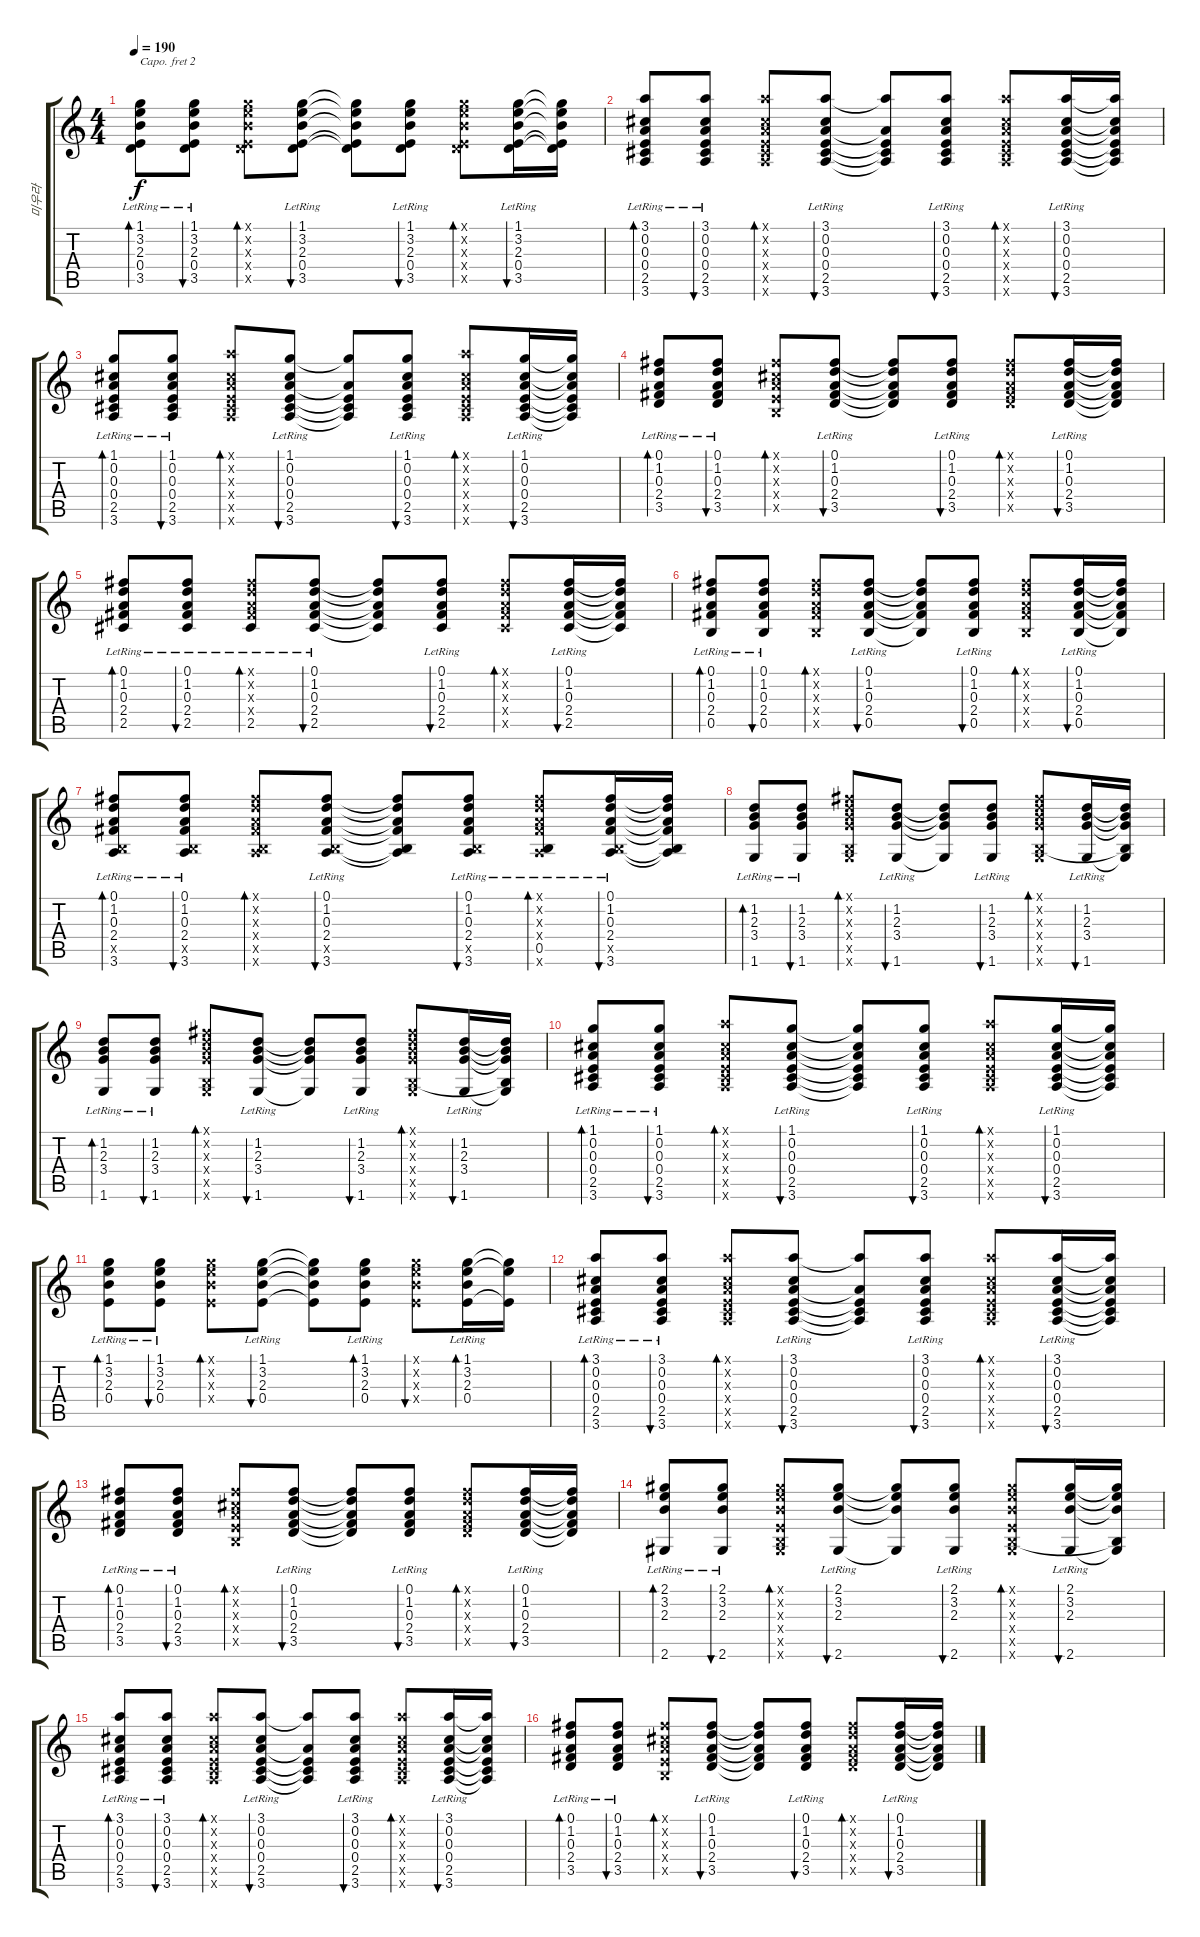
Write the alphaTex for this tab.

\track ("미우라" "미우라") {instrument acousticguitarsteel}
\staff {score tabs}
\capo 2
\tuning (E4 B3 G3 D3 A2 E2) {hide}
\ts (4 4)
\tempo 190
\clef g2
\ks c
(1.1{lr} 3.2{lr} 2.3{lr} 0.4{lr} 3.5{lr}).8{bd 60 dy f} (1.1{lr} 3.2{lr} 2.3{lr} 0.4{lr} 3.5{lr}).8{bu 60} (1.1{x} 3.2{x} 2.3{x} 0.4{x} 3.5{x}).8{bd 60} (1.1{lr} 3.2{lr} 2.3{lr} 0.4{lr} 3.5{lr}).8{bu 60} (1.1{t} 3.2{t} 2.3{t} 0.4{t} 3.5{t}).8 (1.1{lr} 3.2{lr} 2.3{lr} 0.4{lr} 3.5{lr}).8{bu 60} (1.1{x} 3.2{x} 2.3{x} 0.4{x} 3.5{x}).8{bd 60} (1.1{lr} 3.2{lr} 2.3{lr} 0.4{lr} 3.5{lr}).16{bu 60} (1.1{t} 3.2{t} 2.3{t} 0.4{t} 3.5{t}).16 |
(3.1{lr} 0.2{lr} 0.3{lr} 0.4{lr} 2.5{lr} 3.6{lr}).8{bd 60} (3.1{lr} 0.2{lr} 0.3{lr} 0.4{lr} 2.5{lr} 3.6{lr}).8{bu 60} (3.1{x} 0.2{x} 0.3{x} 0.4{x} 2.5{x} 3.6{x}).8{bd 60} (3.1{lr} 0.2{lr} 0.3{lr} 0.4{lr} 2.5{lr} 3.6{lr}).8{bu 60} (3.1{t} 0.3{t} 0.4{t} 2.5{t} 3.6{t}).8 (3.1{lr} 0.2{lr} 0.3{lr} 0.4{lr} 2.5{lr} 3.6{lr}).8{bu 60} (3.1{x} 0.2{x} 0.3{x} 0.4{x} 2.5{x} 3.6{x}).8{bd 60} (3.1{lr} 0.2{lr} 0.3{lr} 0.4{lr} 2.5{lr} 3.6{lr}).16{bu 60} (3.1{t} 0.2{t} 0.3{t} 0.4{t} 2.5{t} 3.6{t}).16 |
(1.1{lr} 0.2{lr} 0.3{lr} 0.4{lr} 2.5{lr} 3.6{lr}).8{bd 60} (1.1{lr} 0.2{lr} 0.3{lr} 0.4{lr} 2.5{lr} 3.6{lr}).8{bu 60} (3.1{x} 0.2{x} 0.3{x} 0.4{x} 2.5{x} 3.6{x}).8{bd 60} (1.1{lr} 0.2{lr} 0.3{lr} 0.4{lr} 2.5{lr} 3.6{lr}).8{bu 60} (1.1{t} 0.3{t} 0.4{t} 2.5{t} 3.6{t}).8 (1.1{lr} 0.2{lr} 0.3{lr} 0.4{lr} 2.5{lr} 3.6{lr}).8{bu 60} (3.1{x} 0.2{x} 0.3{x} 0.4{x} 2.5{x} 3.6{x}).8{bd 60} (1.1{lr} 0.2{lr} 0.3{lr} 0.4{lr} 2.5{lr} 3.6{lr}).16{bu 60} (1.1{t} 0.2{t} 0.3{t} 0.4{t} 2.5{t} 3.6{t}).16 |
(0.1{lr} 1.2{lr} 0.3{lr} 2.4{lr} 3.5{lr}).8{bd 60} (0.1{lr} 1.2{lr} 0.3{lr} 2.4{lr} 3.5{lr}).8{bu 60} (0.1{x} 0.2{x} 0.3{x} 0.4{x} 0.5{x}).8{bd 60} (0.1{lr} 1.2{lr} 0.3{lr} 2.4{lr} 3.5{lr}).8{bu 60} (0.1{t} 1.2{t} 0.3{t} 2.4{t} 3.5{t}).8 (0.1{lr} 1.2{lr} 0.3{lr} 2.4{lr} 3.5{lr}).8{bu 60} (0.1{x} 1.2{x} 0.3{x} 2.4{x} 3.5{x}).8{bd 60} (0.1{lr} 1.2{lr} 0.3{lr} 2.4{lr} 3.5{lr}).16{bu 60} (0.1{t} 1.2{t} 0.3{t} 2.4{t} 3.5{t}).16 |
(0.1{lr} 1.2{lr} 0.3{lr} 2.4{lr} 2.5{lr}).8{bd 60} (0.1{lr} 1.2{lr} 0.3{lr} 2.4{lr} 2.5{lr}).8{bu 60} (0.1{x} 1.2{x} 0.3{x} 2.4{x} 2.5{lr}).8{bd 60} (0.1{lr} 1.2{lr} 0.3{lr} 2.4{lr} 2.5{lr}).8{bu 60} (0.1{t} 1.2{t} 0.3{t} 2.4{t} 2.5{t}).8 (0.1{lr} 1.2{lr} 0.3{lr} 2.4{lr} 2.5{lr}).8{bu 60} (0.1{x} 1.2{x} 0.3{x} 2.4{x} 2.5{x}).8{bd 60} (0.1{lr} 1.2{lr} 0.3{lr} 2.4{lr} 2.5{lr}).16{bu 60} (0.1{t} 1.2{t} 0.3{t} 2.4{t} 2.5{t}).16 |
(0.1{lr} 1.2{lr} 0.3{lr} 2.4{lr} 0.5{lr}).8{bd 60} (0.1{lr} 1.2{lr} 0.3{lr} 2.4{lr} 0.5{lr}).8{bu 60} (0.1{x} 1.2{x} 0.3{x} 2.4{x} 0.5{x}).8{bd 60} (0.1{lr} 1.2{lr} 0.3{lr} 2.4{lr} 0.5{lr}).8{bu 60} (0.1{t} 1.2{t} 0.3{t} 2.4{t} 0.5{t}).8 (0.1{lr} 1.2{lr} 0.3{lr} 2.4{lr} 0.5{lr}).8{bu 60} (0.1{x} 1.2{x} 0.3{x} 2.4{x} 0.5{x}).8{bd 60} (0.1{lr} 1.2{lr} 0.3{lr} 2.4{lr} 0.5{lr}).16{bu 60} (0.1{t} 1.2{t} 0.3{t} 2.4{t} 0.5{t}).16 |
(0.1{lr} 1.2{lr} 0.3{lr} 2.4{lr} 0.5{x} 3.6{lr}).8{bd 60} (0.1{lr} 1.2{lr} 0.3{lr} 2.4{lr} 0.5{x} 3.6{lr}).8{bu 60} (0.1{x} 1.2{x} 0.3{x} 2.4{x} 0.5{x} 3.6{x}).8{bd 60} (0.1{lr} 1.2{lr} 0.3{lr} 2.4{lr} 0.5{x} 3.6{lr}).8{bu 60} (0.1{t} 1.2{t} 0.3{t} 2.4{t} 0.5{t} 3.6{t}).8 (0.1{lr} 1.2{lr} 0.3{lr} 2.4{lr} 0.5{x} 3.6{lr}).8{bu 60} (0.1{x} 1.2{x} 0.3{x} 2.4{x} 0.5{lr} 3.6{x}).8{bd 60} (0.1{lr} 1.2{lr} 0.3{lr} 2.4{lr} 0.5{x} 3.6{lr}).16{bu 60} (0.1{t} 1.2{t} 0.3{t} 2.4{t} 0.5{t} 3.6{t}).16 |
(1.2{lr} 2.3{lr} 3.4{lr} 1.6{lr}).8{bd 60} (1.2{lr} 2.3{lr} 3.4{lr} 1.6{lr}).8{bu 60} (0.1{x} 1.2{x} 2.3{x} 3.4{x} 0.5{x} 1.6{x}).8{bd 60} (1.2{lr} 2.3{lr} 3.4{lr} 1.6{lr}).8{bu 60} (1.2{t} 2.3{t} 3.4{t} 1.6{t}).8 (1.2{lr} 2.3{lr} 3.4{lr} 1.6{lr}).8{bu 60} (0.1{x} 1.2{x} 2.3{x} 3.4{x} 0.5{x} 1.6{x}).8{bd 60} (1.2{lr} 2.3{lr} 3.4{lr} 1.6{lr}).16{bu 60} (1.2{t} 2.3{t} 3.4{t} 0.5{t} 1.6{t}).16 |
(1.2{lr} 2.3{lr} 3.4{lr} 1.6{lr}).8{bd 60} (1.2{lr} 2.3{lr} 3.4{lr} 1.6{lr}).8{bu 60} (0.1{x} 1.2{x} 2.3{x} 3.4{x} 0.5{x} 1.6{x}).8{bd 60} (1.2{lr} 2.3{lr} 3.4{lr} 1.6{lr}).8{bu 60} (1.2{t} 2.3{t} 3.4{t} 1.6{t}).8 (1.2{lr} 2.3{lr} 3.4{lr} 1.6{lr}).8{bu 60} (0.1{x} 1.2{x} 2.3{x} 3.4{x} 0.5{x} 1.6{x}).8{bd 60} (1.2{lr} 2.3{lr} 3.4{lr} 1.6{lr}).16{bu 60} (1.2{t} 2.3{t} 3.4{t} 0.5{t} 1.6{t}).16 |
(1.1{lr} 0.2{lr} 0.3{lr} 0.4{lr} 2.5{lr} 3.6{lr}).8{bd 60} (1.1{lr} 0.2{lr} 0.3{lr} 0.4{lr} 2.5{lr} 3.6{lr}).8{bu 60} (3.1{x} 0.2{x} 0.3{x} 0.4{x} 2.5{x} 3.6{x}).8{bd 60} (1.1{lr} 0.2{lr} 0.3{lr} 0.4{lr} 2.5{lr} 3.6{lr}).8{bu 60} (1.1{t} 0.2{t} 0.3{t} 0.4{t} 2.5{t} 3.6{t}).8 (1.1{lr} 0.2{lr} 0.3{lr} 0.4{lr} 2.5{lr} 3.6{lr}).8{bu 60} (3.1{x} 0.2{x} 0.3{x} 0.4{x} 2.5{x} 3.6{x}).8{bd 60} (1.1{lr} 0.2{lr} 0.3{lr} 0.4{lr} 2.5{lr} 3.6{lr}).16{bu 60} (1.1{t} 0.2{t} 0.3{t} 0.4{t} 2.5{t} 3.6{t}).16 |
(1.1{lr} 3.2{lr} 2.3{lr} 0.4{lr}).8{bd 60} (1.1{lr} 3.2{lr} 2.3{lr} 0.4{lr}).8{bu 60} (1.1{x} 3.2{x} 2.3{x} 0.4{x}).8{bd 60} (1.1{lr} 3.2{lr} 2.3{lr} 0.4{lr}).8{bu 60} (1.1{t} 3.2{t} 2.3{t} 0.4{t}).8 (1.1{lr} 3.2{lr} 2.3{lr} 0.4{lr}).8{bd 60} (1.1{x} 3.2{x} 2.3{x} 0.4{x}).8{bu 60} (1.1{lr} 3.2{lr} 2.3{lr} 0.4{lr}).16{bd 60} (1.1{t} 3.2{t} 0.4{t}).16 |
(3.1{lr} 0.2{lr} 0.3{lr} 0.4{lr} 2.5{lr} 3.6{lr}).8{bd 60} (3.1{lr} 0.2{lr} 0.3{lr} 0.4{lr} 2.5{lr} 3.6{lr}).8{bu 60} (3.1{x} 0.2{x} 0.3{x} 0.4{x} 2.5{x} 3.6{x}).8{bd 60} (3.1{lr} 0.2{lr} 0.3{lr} 0.4{lr} 2.5{lr} 3.6{lr}).8{bu 60} (3.1{t} 0.3{t} 0.4{t} 2.5{t} 3.6{t}).8 (3.1{lr} 0.2{lr} 0.3{lr} 0.4{lr} 2.5{lr} 3.6{lr}).8{bu 60} (3.1{x} 0.2{x} 0.3{x} 0.4{x} 2.5{x} 3.6{x}).8{bd 60} (3.1{lr} 0.2{lr} 0.3{lr} 0.4{lr} 2.5{lr} 3.6{lr}).16{bu 60} (3.1{t} 0.2{t} 0.3{t} 0.4{t} 2.5{t} 3.6{t}).16 |
(0.1{lr} 1.2{lr} 0.3{lr} 2.4{lr} 3.5{lr}).8{bd 60} (0.1{lr} 1.2{lr} 0.3{lr} 2.4{lr} 3.5{lr}).8{bu 60} (0.1{x} 0.2{x} 0.3{x} 0.4{x} 0.5{x}).8{bd 60} (0.1{lr} 1.2{lr} 0.3{lr} 2.4{lr} 3.5{lr}).8{bu 60} (0.1{t} 1.2{t} 0.3{t} 2.4{t} 3.5{t}).8 (0.1{lr} 1.2{lr} 0.3{lr} 2.4{lr} 3.5{lr}).8{bu 60} (0.1{x} 1.2{x} 0.3{x} 2.4{x} 3.5{x}).8{bd 60} (0.1{lr} 1.2{lr} 0.3{lr} 2.4{lr} 3.5{lr}).16{bu 60} (0.1{t} 1.2{t} 0.3{t} 2.4{t} 3.5{t}).16 |
(2.1{lr} 3.2{lr} 2.3{lr} 2.6{lr}).8{bd 60} (2.1{lr} 3.2{lr} 2.3{lr} 2.6{lr}).8{bu 60} (2.1{x} 3.2{x} 2.3{x} 0.4{x} 0.5{x} 2.6{x}).8{bd 60} (2.1{lr} 3.2{lr} 2.3{lr} 2.6{lr}).8{bu 60} (2.1{t} 3.2{t} 2.3{t} 2.6{t}).8 (2.1{lr} 3.2{lr} 2.3{lr} 2.6{lr}).8{bu 60} (2.1{x} 3.2{x} 2.3{x} 0.4{x} 0.5{x} 2.6{x}).8{bd 60} (2.1{lr} 3.2{lr} 2.3{lr} 2.6{lr}).16{bu 60} (2.1{t} 3.2{t} 2.3{t} 0.5{t} 2.6{t}).16 |
(3.1{lr} 0.2{lr} 0.3{lr} 0.4{lr} 2.5{lr} 3.6{lr}).8{bd 60} (3.1{lr} 0.2{lr} 0.3{lr} 0.4{lr} 2.5{lr} 3.6{lr}).8{bu 60} (3.1{x} 0.2{x} 0.3{x} 0.4{x} 2.5{x} 3.6{x}).8{bd 60} (3.1{lr} 0.2{lr} 0.3{lr} 0.4{lr} 2.5{lr} 3.6{lr}).8{bu 60} (3.1{t} 0.3{t} 0.4{t} 2.5{t} 3.6{t}).8 (3.1{lr} 0.2{lr} 0.3{lr} 0.4{lr} 2.5{lr} 3.6{lr}).8{bu 60} (3.1{x} 0.2{x} 0.3{x} 0.4{x} 2.5{x} 3.6{x}).8{bd 60} (3.1{lr} 0.2{lr} 0.3{lr} 0.4{lr} 2.5{lr} 3.6{lr}).16{bu 60} (3.1{t} 0.2{t} 0.3{t} 0.4{t} 2.5{t} 3.6{t}).16 |
(0.1{lr} 1.2{lr} 0.3{lr} 2.4{lr} 3.5{lr}).8{bd 60} (0.1{lr} 1.2{lr} 0.3{lr} 2.4{lr} 3.5{lr}).8{bu 60} (0.1{x} 0.2{x} 0.3{x} 0.4{x} 0.5{x}).8{bd 60} (0.1{lr} 1.2{lr} 0.3{lr} 2.4{lr} 3.5{lr}).8{bu 60} (0.1{t} 1.2{t} 0.3{t} 2.4{t} 3.5{t}).8 (0.1{lr} 1.2{lr} 0.3{lr} 2.4{lr} 3.5{lr}).8{bu 60} (0.1{x} 1.2{x} 0.3{x} 2.4{x} 3.5{x}).8{bd 60} (0.1{lr} 1.2{lr} 0.3{lr} 2.4{lr} 3.5{lr}).16{bu 60} (0.1{t} 1.2{t} 0.3{t} 2.4{t} 3.5{t}).16
